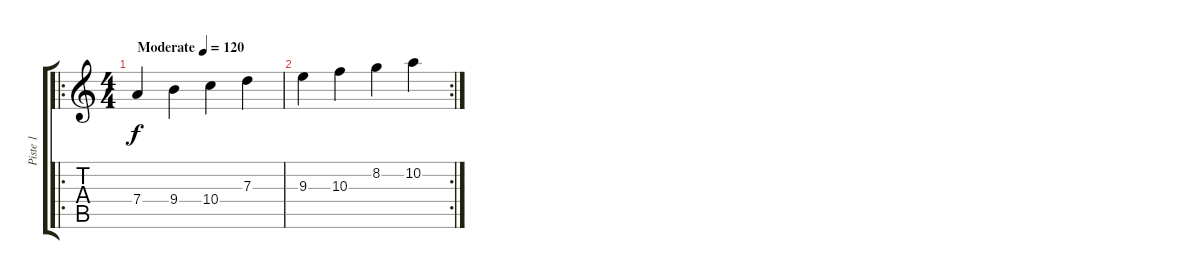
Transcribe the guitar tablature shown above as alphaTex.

\track ("Piste 1" "Piste 1") {instrument acousticguitarsteel}
\staff {score tabs}
\tuning (E4 B3 G3 D3 A2 E2) {hide}
\ro
\ts (4 4)
\tempo (120 "Moderate")
\clef g2
\ks c
7.4.4{dy f instrument acousticguitarsteel} 9.4.4 10.4.4 7.3.4 |
\rc 2
9.3.4 10.3.4 8.2.4 10.2.4
